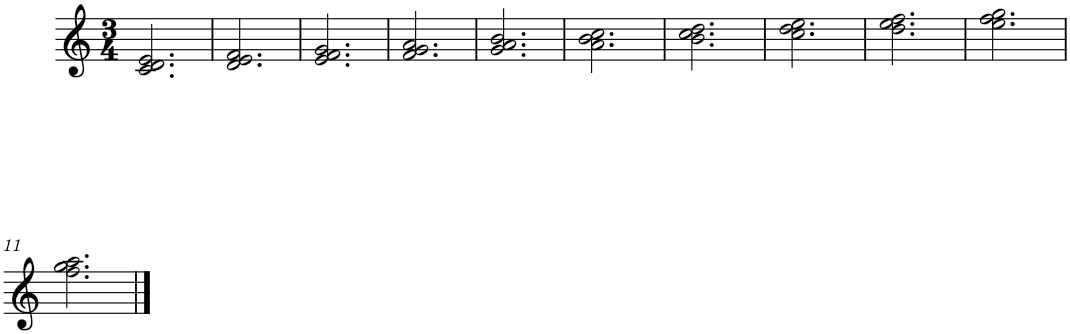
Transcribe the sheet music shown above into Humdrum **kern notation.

**kern
*part1
*staff1
*I"Classical Guitar
*I'Guit.
*clefG2
*k[]
*M3/4
=1
2.c/ 2.d/ 2.e/
=2
2.d/ 2.e/ 2.f/
=3
2.e/ 2.f/ 2.g/
=4
2.f/ 2.g/ 2.a/
=5
2.g/ 2.a/ 2.b/
=6
2.a\ 2.b\ 2.cc\
=7
2.b\ 2.cc\ 2.dd\
=8
2.cc\ 2.dd\ 2.ee\
=9
2.dd\ 2.ee\ 2.ff\
=10
2.ee\ 2.ff\ 2.gg\
!!LO:LB:g=z
=11
2.ff\ 2.gg\ 2.aa\
==
*-
